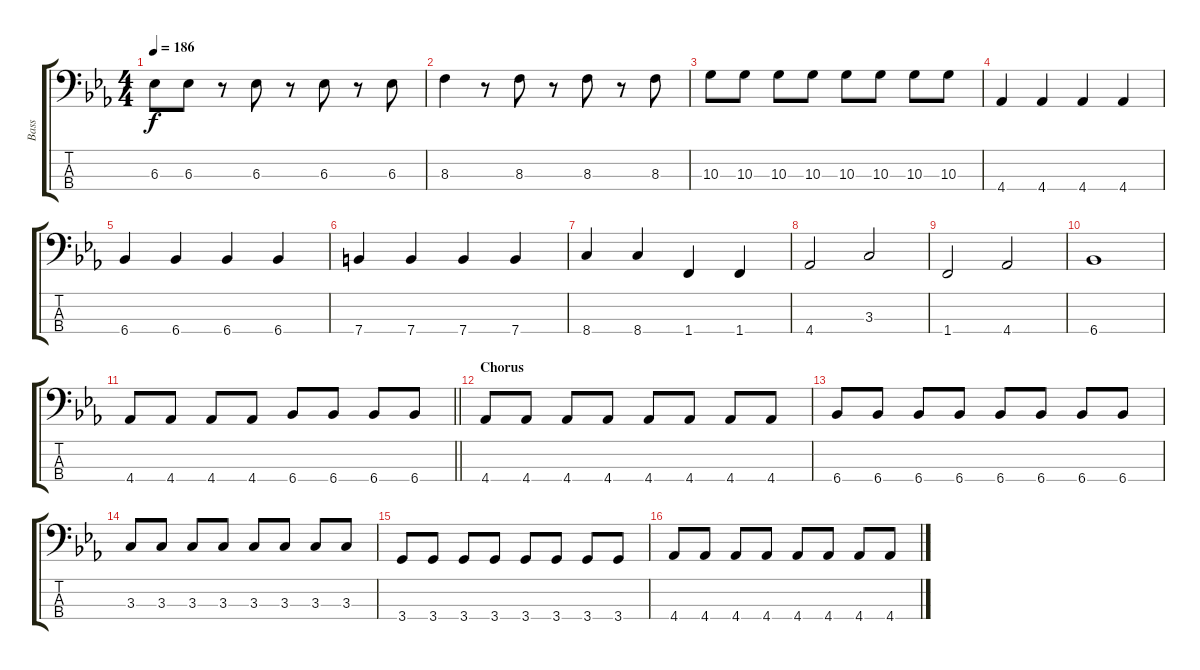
\track ("Bass" "Bass") {instrument electricbassfinger}
\staff {score tabs}
\tuning (G2 D2 A1 E1) {hide}
\ts (4 4)
\tempo 186
\clef f4
\ks eb
6.3.8{dy f} 6.3.8 r.8 6.3.8 r.8 6.3.8 r.8 6.3.8 |
8.3.4 r.8 8.3.8 r.8 8.3.8 r.8 8.3.8 |
10.3.8 10.3.8 10.3.8 10.3.8 10.3.8 10.3.8 10.3.8 10.3.8 |
4.4.4 4.4.4 4.4.4 4.4.4 |
6.4.4 6.4.4 6.4.4 6.4.4 |
7.4.4 7.4.4 7.4.4 7.4.4 |
8.4.4 8.4.4 1.4.4 1.4.4 |
4.4.2 3.3.2 |
1.4.2 4.4.2 |
6.4.1 |
\barLineRight lightlight
4.4.8 4.4.8 4.4.8 4.4.8 6.4.8 6.4.8 6.4.8 6.4.8 |
\section ("" "Chorus")
4.4.8 4.4.8 4.4.8 4.4.8 4.4.8 4.4.8 4.4.8 4.4.8 |
6.4.8 6.4.8 6.4.8 6.4.8 6.4.8 6.4.8 6.4.8 6.4.8 |
3.3.8 3.3.8 3.3.8 3.3.8 3.3.8 3.3.8 3.3.8 3.3.8 |
3.4.8 3.4.8 3.4.8 3.4.8 3.4.8 3.4.8 3.4.8 3.4.8 |
4.4.8 4.4.8 4.4.8 4.4.8 4.4.8 4.4.8 4.4.8 4.4.8
